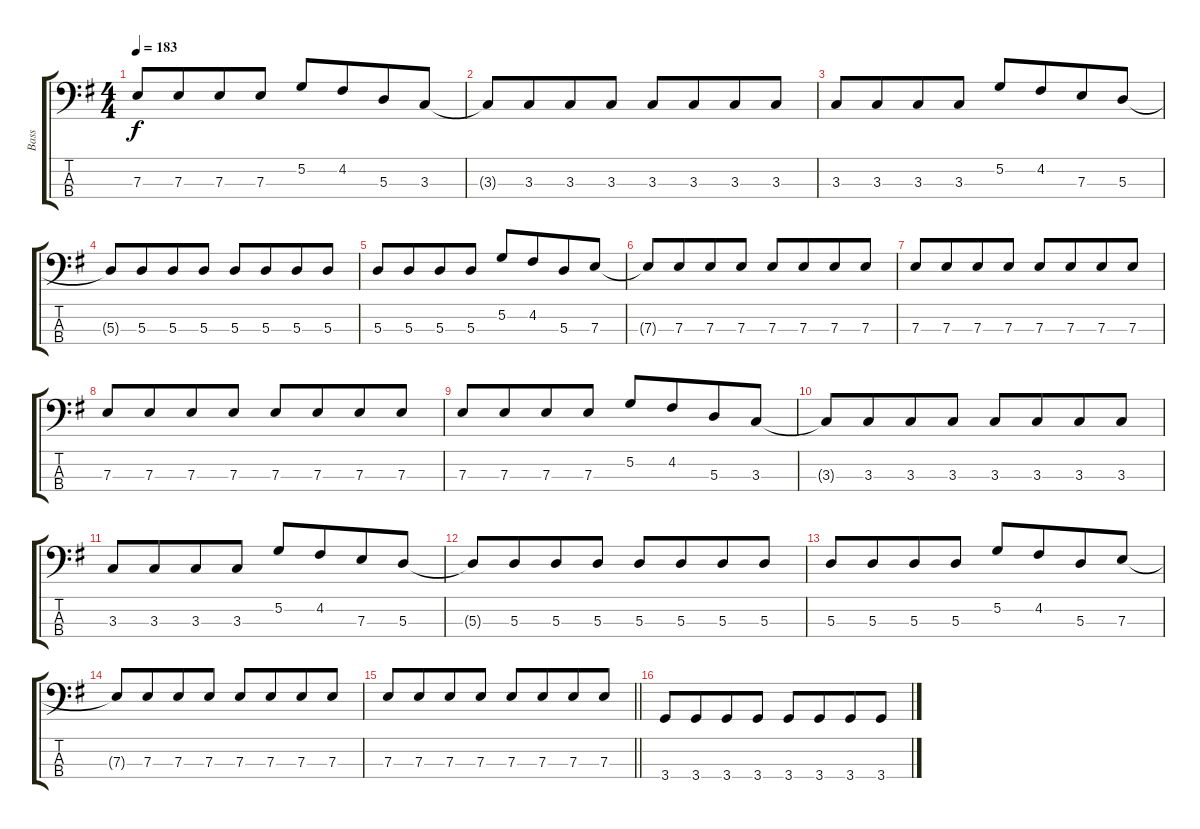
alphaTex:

\track ("Bass" "Bass") {instrument electricbassfinger}
\staff {score tabs}
\tuning (G2 D2 A1 E1) {hide}
\ts (4 4)
\tempo 183
\clef f4
\ks g
7.3.8{dy f beam Up} 7.3.8{beam Up beam merge} 7.3.8{beam Up} 7.3.8{beam Up} 5.2.8{beam Up} 4.2.8{beam Up beam merge} 5.3.8{beam Up} 3.3.8{beam Up} |
3.3{t}.8{beam Up} 3.3.8{beam Up beam merge} 3.3.8{beam Up} 3.3.8{beam Up} 3.3.8{beam Up} 3.3.8{beam Up beam merge} 3.3.8{beam Up} 3.3.8{beam Up} |
3.3.8{beam Up} 3.3.8{beam Up beam merge} 3.3.8{beam Up} 3.3.8{beam Up} 5.2.8{beam Up} 4.2.8{beam Up beam merge} 7.3.8{beam Up} 5.3.8{beam Up} |
5.3{t}.8{beam Up} 5.3.8{beam Up beam merge} 5.3.8{beam Up} 5.3.8{beam Up} 5.3.8{beam Up} 5.3.8{beam Up beam merge} 5.3.8{beam Up} 5.3.8{beam Up} |
5.3.8{beam Up} 5.3.8{beam Up beam merge} 5.3.8{beam Up} 5.3.8{beam Up} 5.2.8{beam Up} 4.2.8{beam Up beam merge} 5.3.8{beam Up} 7.3.8{beam Up} |
7.3{t}.8{beam Up} 7.3.8{beam Up beam merge} 7.3.8{beam Up} 7.3.8{beam Up} 7.3.8{beam Up} 7.3.8{beam Up beam merge} 7.3.8{beam Up} 7.3.8{beam Up} |
7.3.8{beam Up} 7.3.8{beam Up beam merge} 7.3.8{beam Up} 7.3.8{beam Up} 7.3.8{beam Up} 7.3.8{beam Up beam merge} 7.3.8{beam Up} 7.3.8{beam Up} |
7.3.8{beam Up} 7.3.8{beam Up beam merge} 7.3.8{beam Up} 7.3.8{beam Up} 7.3.8{beam Up} 7.3.8{beam Up beam merge} 7.3.8{beam Up} 7.3.8{beam Up} |
7.3.8{beam Up} 7.3.8{beam Up beam merge} 7.3.8{beam Up} 7.3.8{beam Up} 5.2.8{beam Up} 4.2.8{beam Up beam merge} 5.3.8{beam Up} 3.3.8{beam Up} |
3.3{t}.8{beam Up} 3.3.8{beam Up beam merge} 3.3.8{beam Up} 3.3.8{beam Up} 3.3.8{beam Up} 3.3.8{beam Up beam merge} 3.3.8{beam Up} 3.3.8{beam Up} |
3.3.8{beam Up} 3.3.8{beam Up beam merge} 3.3.8{beam Up} 3.3.8{beam Up} 5.2.8{beam Up} 4.2.8{beam Up beam merge} 7.3.8{beam Up} 5.3.8{beam Up} |
5.3{t}.8{beam Up} 5.3.8{beam Up beam merge} 5.3.8{beam Up} 5.3.8{beam Up} 5.3.8{beam Up} 5.3.8{beam Up beam merge} 5.3.8{beam Up} 5.3.8{beam Up} |
5.3.8{beam Up} 5.3.8{beam Up beam merge} 5.3.8{beam Up} 5.3.8{beam Up} 5.2.8{beam Up} 4.2.8{beam Up beam merge} 5.3.8{beam Up} 7.3.8{beam Up} |
7.3{t}.8{beam Up} 7.3.8{beam Up beam merge} 7.3.8{beam Up} 7.3.8{beam Up} 7.3.8{beam Up} 7.3.8{beam Up beam merge} 7.3.8{beam Up} 7.3.8{beam Up} |
\barLineRight lightlight
7.3.8{beam Up} 7.3.8{beam Up beam merge} 7.3.8{beam Up} 7.3.8{beam Up} 7.3.8{beam Up} 7.3.8{beam Up beam merge} 7.3.8{beam Up} 7.3.8{beam Up} |
3.4.8{beam Up} 3.4.8{beam Up beam merge} 3.4.8{beam Up} 3.4.8{beam Up} 3.4.8{beam Up} 3.4.8{beam Up beam merge} 3.4.8{beam Up} 3.4.8{beam Up}
